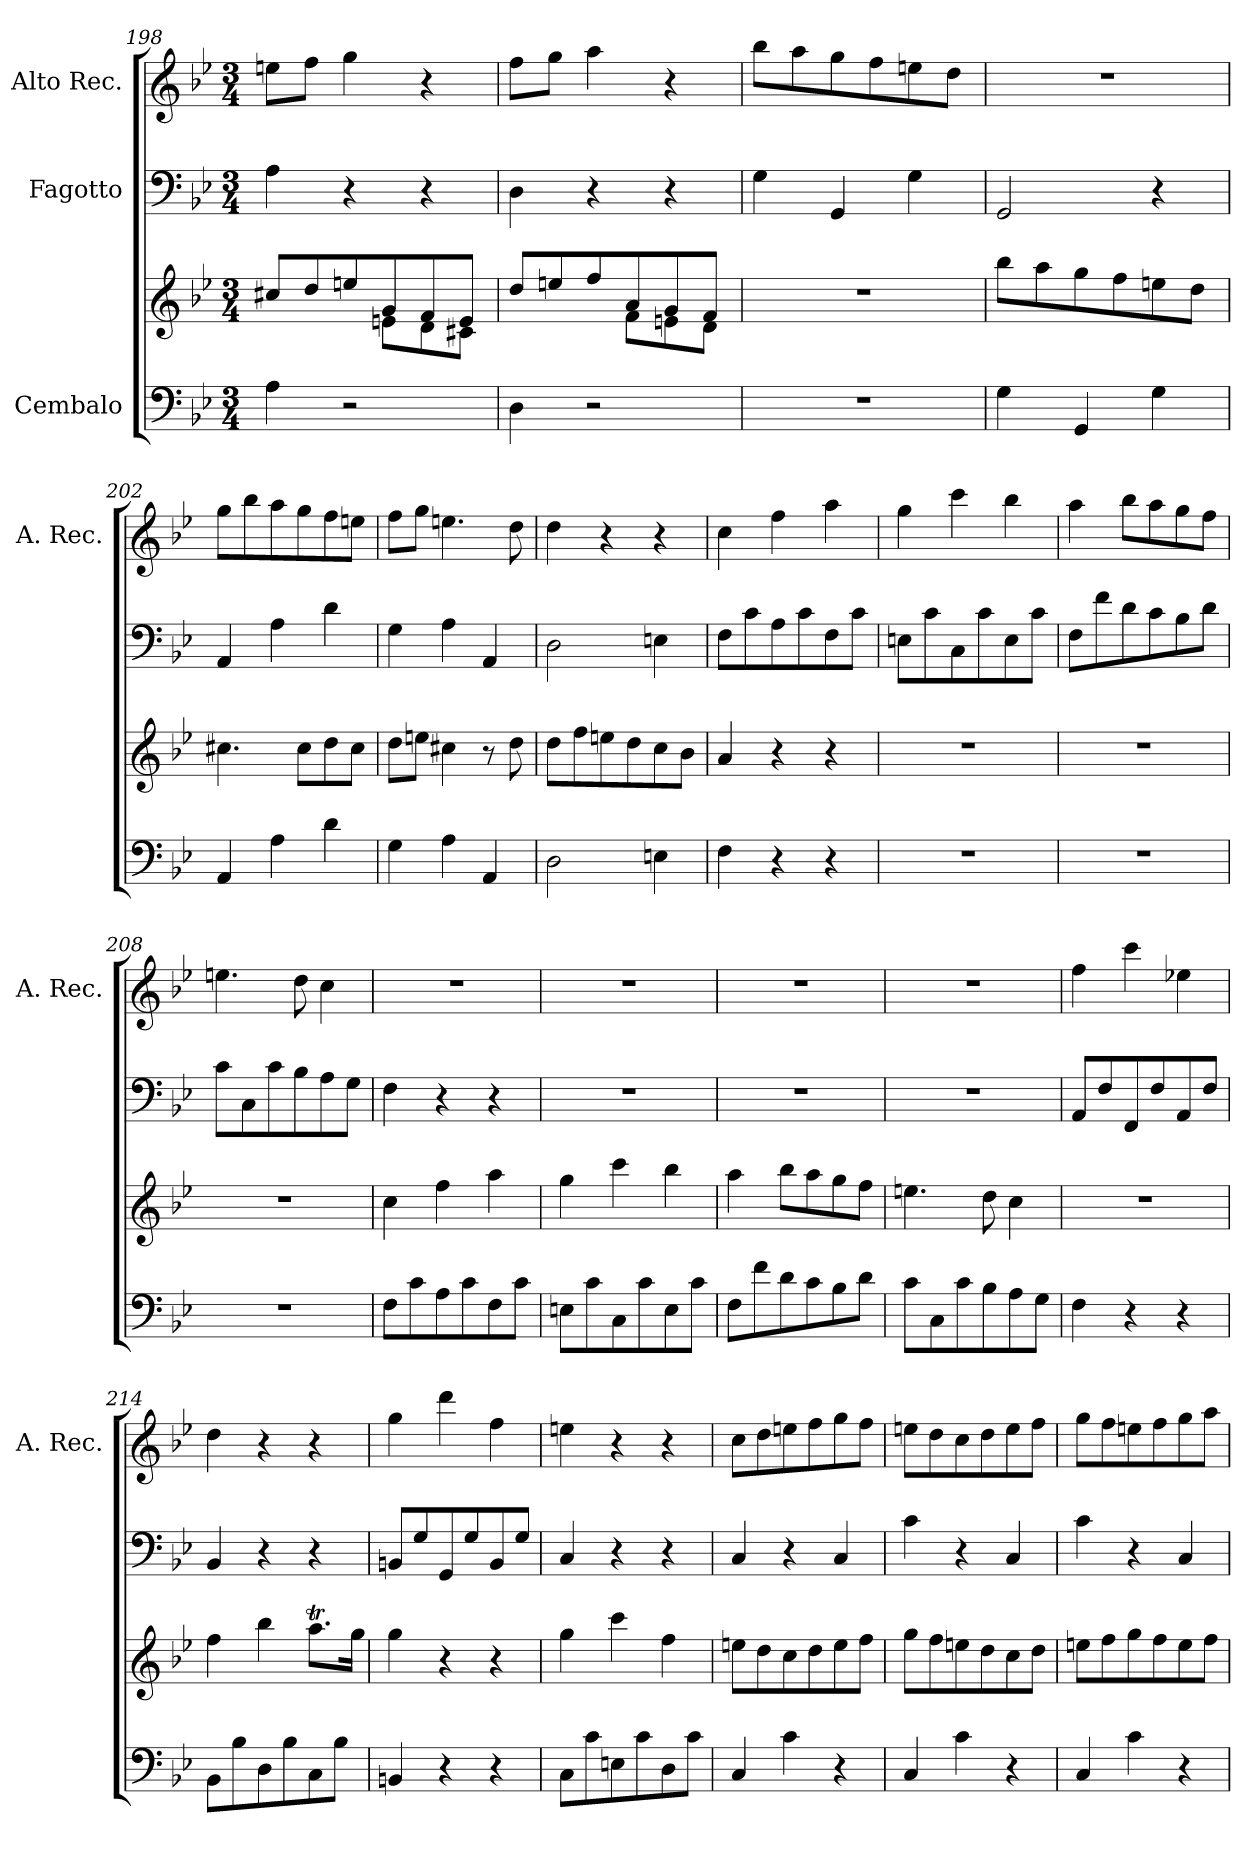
**kern	**kern	**kern	**kern
*part3	*part3	*part2	*part1
*staff4	*staff3	*staff2	*staff1
*I"Cembalo	*	*I"Fagotto	*I"Alto Rec.
*	*	*	*I'A. Rec.
!!LO:LB:g=z
*clefF4	*clefG2	*clefF4	*clefG2
*k[b-e-]	*k[b-e-]	*k[b-e-]	*k[b-e-]
*M3/4	*M3/4	*M3/4	*M3/4
=198	=198	=198	=198
*	*^	*	*
4A\	8cc#X/L	4.ryy	4A\	8een\L
.	8dd/	.	.	8ff\J
2r	8een/	.	4r	4gg\
.	8g/	8en\L	.	.
.	8f/	8d\	4r	4r
.	8e/J	8c#X\J	.	.
=199	=199	=199	=199	=199
4D\	8dd/L	4.ryy	4D\	8ff\L
.	8een/	.	.	8gg\J
2r	8ff/	.	4r	4aa\
.	8a/	8f\L	.	.
.	8g/	8en\	4r	4r
.	8f/J	8d\J	.	.
*	*v	*v	*	*
=200	=200	=200	=200
2.r	2.r	4G\	8bb-\L
.	.	.	8aa\
.	.	4GG/	8gg\
.	.	.	8ff\
.	.	4G\	8een\
.	.	.	8dd\J
=201	=201	=201	=201
4G\	8bb-\L	2GG/	2.r
.	8aa\	.	.
4GG/	8gg\	.	.
.	8ff\	.	.
4G\	8een\	4r	.
.	8dd\J	.	.
=202	=202	=202	=202
4AA/	4.cc#X\	4AA/	8gg\L
.	.	.	8bb-\
4A\	.	4A\	8aa\
.	8cc#\L	.	8gg\
4d\	8dd\	4d\	8ff\
.	8cc#\J	.	8een\J
=203	=203	=203	=203
4G\	8dd\L	4G\	8ff\L
.	8een\J	.	8gg\J
4A\	4cc#X\	4A\	4.een\
4AA/	8r	4AA/	.
.	8dd\	.	8dd\
=204	=204	=204	=204
2D\	8dd\L	2D\	4dd\
.	8ff\	.	.
.	8een\	.	4r
.	8dd\	.	.
4En\	8cc\	4En\	4r
.	8b-\J	.	.
=205	=205	=205	=205
4F\	4a/	8F\L	4cc\
.	.	8c\	.
4r	4r	8A\	4ff\
.	.	8c\	.
4r	4r	8F\	4aa\
.	.	8c\J	.
=206	=206	=206	=206
2.r	2.r	8En\L	4gg\
.	.	8c\	.
.	.	8C\	4ccc\
.	.	8c\	.
.	.	8E\	4bb-\
.	.	8c\J	.
!!LO:LB:g=z
=207	=207	=207	=207
2.r	2.r	8F\L	4aa\
.	.	8f\	.
.	.	8d\	8bb-\L
.	.	8c\	8aa\
.	.	8B-\	8gg\
.	.	8d\J	8ff\J
=208	=208	=208	=208
2.r	2.r	8c\L	4.een\
.	.	8C\	.
.	.	8c\	.
.	.	8B-\	8dd\
.	.	8A\	4cc\
.	.	8G\J	.
=209	=209	=209	=209
8F\L	4cc\	4F\	2.r
8c\	.	.	.
8A\	4ff\	4r	.
8c\	.	.	.
8F\	4aa\	4r	.
8c\J	.	.	.
=210	=210	=210	=210
8En\L	4gg\	2.r	2.r
8c\	.	.	.
8C\	4ccc\	.	.
8c\	.	.	.
8E\	4bb-\	.	.
8c\J	.	.	.
=211	=211	=211	=211
8F\L	4aa\	2.r	2.r
8f\	.	.	.
8d\	8bb-\L	.	.
8c\	8aa\	.	.
8B-\	8gg\	.	.
8d\J	8ff\J	.	.
=212	=212	=212	=212
8c\L	4.een\	2.r	2.r
8C\	.	.	.
8c\	.	.	.
8B-\	8dd\	.	.
8A\	4cc\	.	.
8G\J	.	.	.
=213	=213	=213	=213
4F\	2.r	8AA/L	4ff\
.	.	8F/	.
4r	.	8FF/	4ccc\
.	.	8F/	.
4r	.	8AA/	4ee-X\
.	.	8F/J	.
=214	=214	=214	=214
8BB-\L	4ff\	4BB-/	4dd\
8B-\	.	.	.
8D\	4bb-\	4r	4r
8B-\	.	.	.
8C\	8.aat\L	4r	4r
8B-\J	.	.	.
.	16gg\Jk	.	.
!!LO:LB:g=z
=215	=215	=215	=215
4BBn/	4gg\	8BBn/L	4gg\
.	.	8G/	.
4r	4r	8GG/	4ddd\
.	.	8G/	.
4r	4r	8BB/	4ff\
.	.	8G/J	.
=216	=216	=216	=216
8C\L	4gg\	4C/	4een\
8c\	.	.	.
8En\	4ccc\	4r	4r
8c\	.	.	.
8D\	4ff\	4r	4r
8c\J	.	.	.
=217	=217	=217	=217
4C/	8een\L	4C/	8cc\L
.	8dd\	.	8dd\
4c\	8cc\	4r	8een\
.	8dd\	.	8ff\
4r	8ee\	4C/	8gg\
.	8ff\J	.	8ff\J
=218	=218	=218	=218
4C/	8gg\L	4c\	8een\L
.	8ff\	.	8dd\
4c\	8een\	4r	8cc\
.	8dd\	.	8dd\
4r	8cc\	4C/	8ee\
.	8dd\J	.	8ff\J
=219	=219	=219	=219
4C/	8een\L	4c\	8gg\L
.	8ff\	.	8ff\
4c\	8gg\	4r	8een\
.	8ff\	.	8ff\
4r	8ee\	4C/	8gg\
.	8ff\J	.	8aa\J
=	=	=	=
*-	*-	*-	*-
